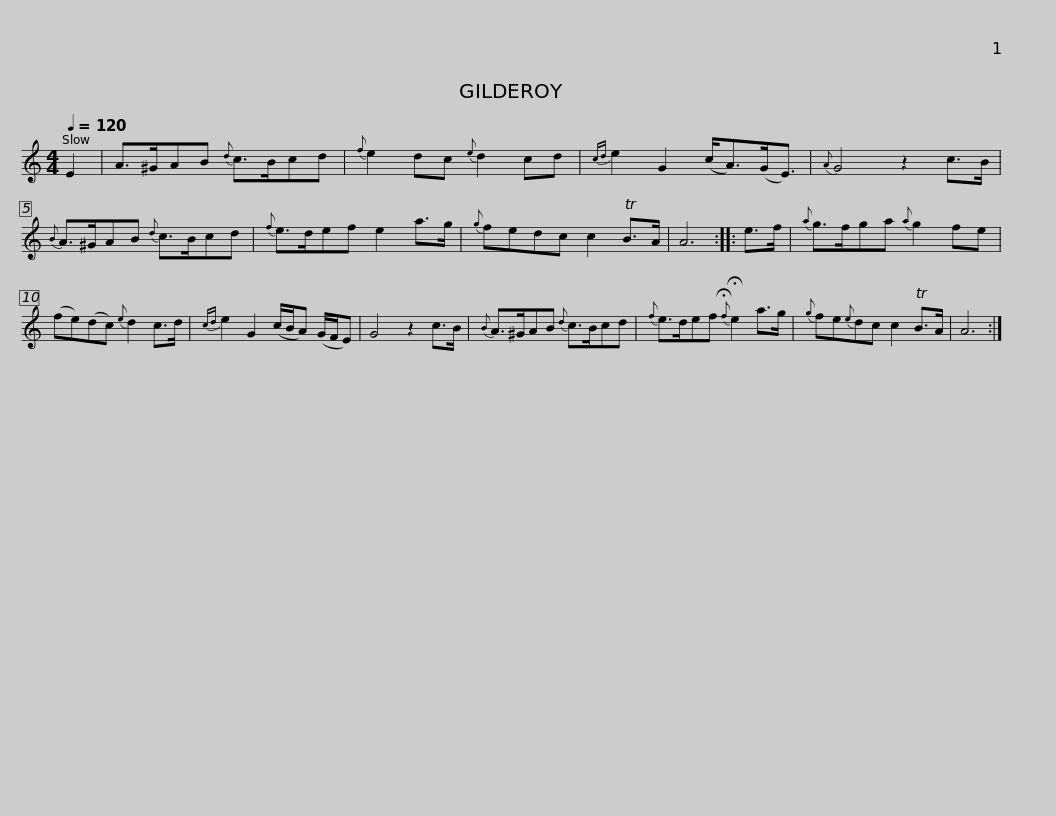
X:1
L:1/8
Q:1/4=120
M:4/4
I:linebreak $
K:C
V:1 treble
V:1
 E2 | A>^GAB{d} c>Bcd |{f} e2 dc{e} d2 cd |{cd} e2 G2 (c<A)(G<E) |{A} G4 z2 c>B | %5
{B} A>^GAB{d} c>Bcd |${f} e>def e2 a>g |{g} fedc c2 TB>A | A6 :: e>f | %10
{a} g>fga{a} g2 fe | (fe)(dc){e} d2 c>d |${cd} e2 G2 (c/B/A) (G/F/E) | G4 z2 c>B |{B} A>^GAB{d} c>Bcd | %15
{f} e>def{!fermata!f} !fermata!e2 a>g |{g} fe{e}dc c2 TB>A |$ A6 :| %18
